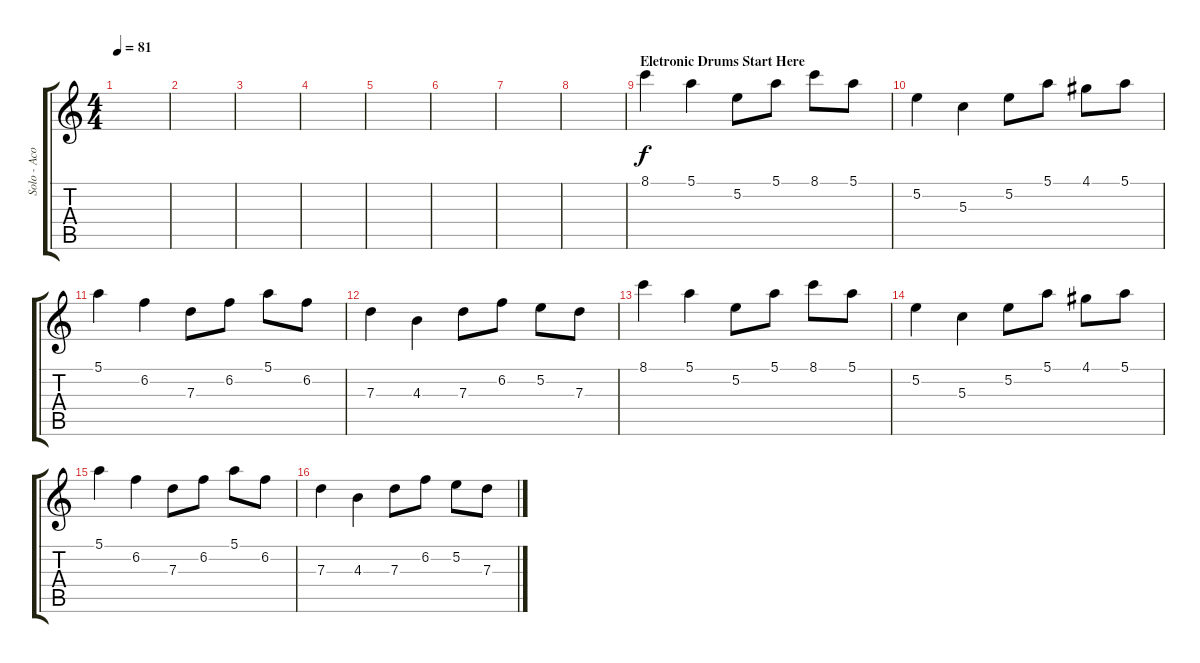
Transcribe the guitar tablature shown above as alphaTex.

\track ("Solo - Acoustic Guitar" "Solo - Aco") {instrument acousticguitarnylon}
\staff {score tabs}
\tuning (E4 B3 G3 D3 A2 E2) {hide}
\ts (4 4)
\tempo 81
\clef g2
\ks c
|
|
|
|
|
|
|
|
\section ("" "Eletronic Drums Start Here")
8.1.4 5.1.4 5.2.8 5.1.8 8.1.8 5.1.8 |
5.2.4 5.3.4 5.2.8 5.1.8 4.1.8 5.1.8 |
5.1.4 6.2.4 7.3.8 6.2.8 5.1.8 6.2.8 |
7.3.4 4.3.4 7.3.8 6.2.8 5.2.8 7.3.8 |
8.1.4 5.1.4 5.2.8 5.1.8 8.1.8 5.1.8 |
5.2.4 5.3.4 5.2.8 5.1.8 4.1.8 5.1.8 |
5.1.4 6.2.4 7.3.8 6.2.8 5.1.8 6.2.8 |
7.3.4 4.3.4 7.3.8 6.2.8 5.2.8 7.3.8
